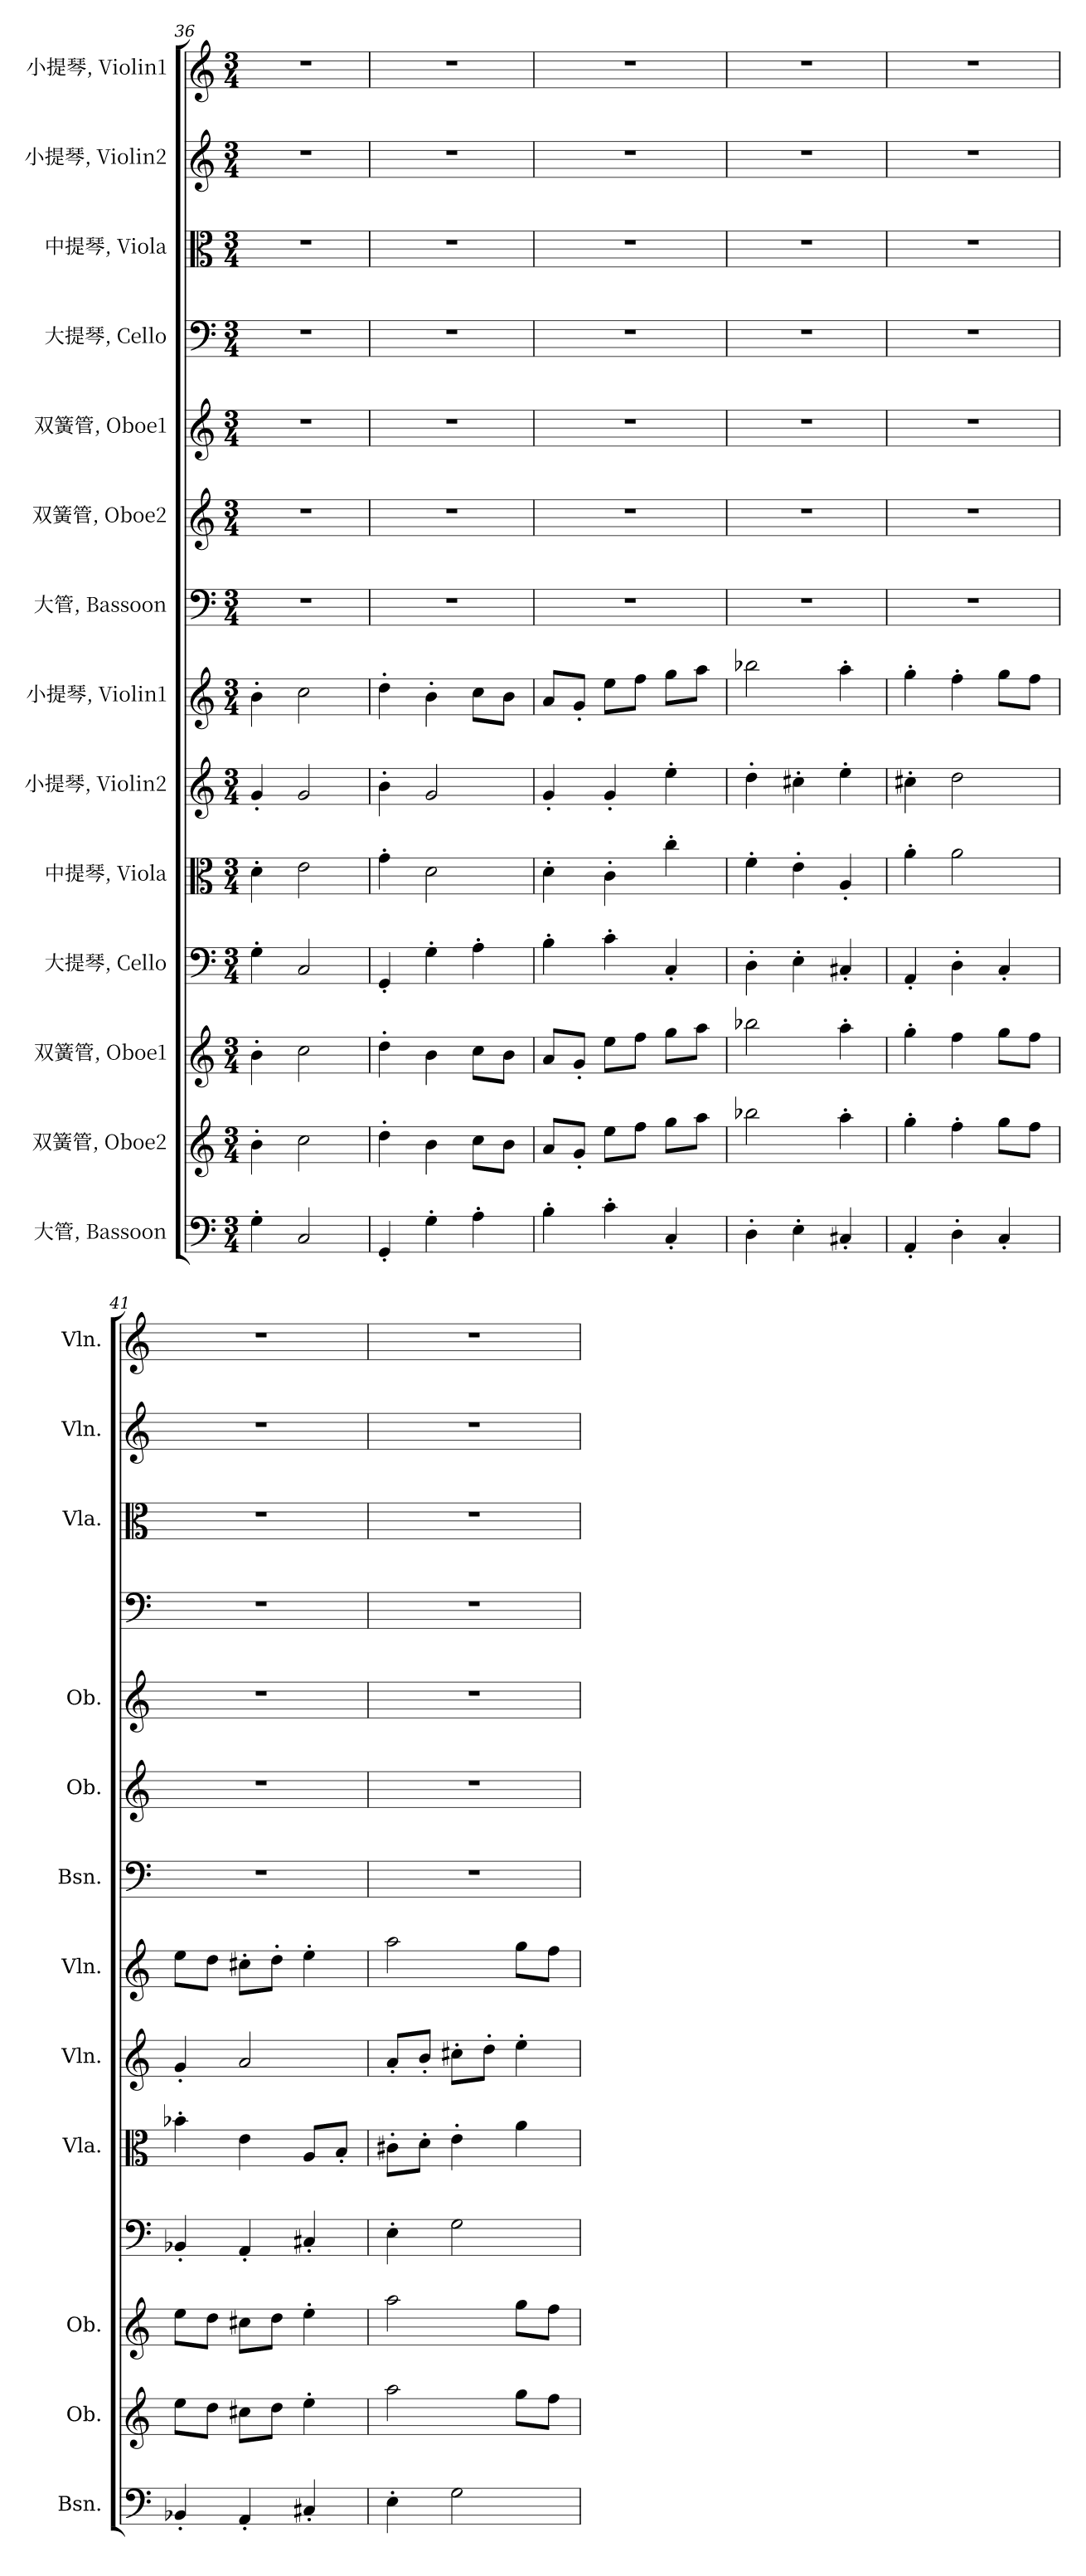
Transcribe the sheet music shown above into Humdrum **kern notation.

**kern	**kern	**kern	**kern	**kern	**kern	**kern	**kern	**kern	**kern	**kern	**kern	**kern	**kern
*part14	*part13	*part12	*part11	*part10	*part9	*part8	*part7	*part6	*part5	*part4	*part3	*part2	*part1
*staff14	*staff13	*staff12	*staff11	*staff10	*staff9	*staff8	*staff7	*staff6	*staff5	*staff4	*staff3	*staff2	*staff1
*I"大管, Bassoon	*I"双簧管, Oboe2	*I"双簧管, Oboe1	*I"大提琴, Cello	*I"中提琴, Viola	*I"小提琴, Violin2	*I"小提琴, Violin1	*I"大管, Bassoon	*I"双簧管, Oboe2	*I"双簧管, Oboe1	*I"大提琴, Cello	*I"中提琴, Viola	*I"小提琴, Violin2	*I"小提琴, Violin1
*I'Bsn.	*I'Ob.	*I'Ob.	*	*I'Vla.	*I'Vln.	*I'Vln.	*I'Bsn.	*I'Ob.	*I'Ob.	*	*I'Vla.	*I'Vln.	*I'Vln.
*clefF4	*clefG2	*clefG2	*clefF4	*clefC3	*clefG2	*clefG2	*clefF4	*clefG2	*clefG2	*clefF4	*clefC3	*clefG2	*clefG2
*k[]	*k[]	*k[]	*k[]	*k[]	*k[]	*k[]	*k[]	*k[]	*k[]	*k[]	*k[]	*k[]	*k[]
*M3/4	*M3/4	*M3/4	*M3/4	*M3/4	*M3/4	*M3/4	*M3/4	*M3/4	*M3/4	*M3/4	*M3/4	*M3/4	*M3/4
=36	=36	=36	=36	=36	=36	=36	=36	=36	=36	=36	=36	=36	=36
4G'\	4b'\	4b'\	4G'\	4d'\	4g'/	4b'\	2.r	2.r	2.r	2.r	2.r	2.r	2.r
2C/	2cc\	2cc\	2C/	2e\	2g/	2cc\	.	.	.	.	.	.	.
=37	=37	=37	=37	=37	=37	=37	=37	=37	=37	=37	=37	=37	=37
4GG'/	4dd'\	4dd'\	4GG'/	4g'\	4b'\	4dd'\	2.r	2.r	2.r	2.r	2.r	2.r	2.r
4G'\	4b\	4b\	4G'\	2d\	2g/	4b'\	.	.	.	.	.	.	.
4A'\	8cc\L	8cc\L	4A'\	.	.	8cc\L	.	.	.	.	.	.	.
.	8b\J	8b\J	.	.	.	8b\J	.	.	.	.	.	.	.
=38	=38	=38	=38	=38	=38	=38	=38	=38	=38	=38	=38	=38	=38
4B'\	8a/L	8a/L	4B'\	4d'\	4g'/	8a/L	2.r	2.r	2.r	2.r	2.r	2.r	2.r
.	8g'/J	8g'/J	.	.	.	8g'/J	.	.	.	.	.	.	.
4c'\	8ee\L	8ee\L	4c'\	4c'\	4g'/	8ee\L	.	.	.	.	.	.	.
.	8ff\J	8ff\J	.	.	.	8ff\J	.	.	.	.	.	.	.
4C'/	8gg\L	8gg\L	4C'/	4cc'\	4ee'\	8gg\L	.	.	.	.	.	.	.
.	8aa\J	8aa\J	.	.	.	8aa\J	.	.	.	.	.	.	.
=39	=39	=39	=39	=39	=39	=39	=39	=39	=39	=39	=39	=39	=39
4D'\	2bb-X\	2bb-X\	4D'\	4f'\	4dd'\	2bb-X\	2.r	2.r	2.r	2.r	2.r	2.r	2.r
4E'\	.	.	4E'\	4e'\	4cc#X'\	.	.	.	.	.	.	.	.
4C#X'/	4aa'\	4aa'\	4C#X'/	4A'/	4ee'\	4aa'\	.	.	.	.	.	.	.
!!LO:PB:g=z
=40	=40	=40	=40	=40	=40	=40	=40	=40	=40	=40	=40	=40	=40
4AA'/	4gg'\	4gg'\	4AA'/	4a'\	4cc#X'\	4gg'\	2.r	2.r	2.r	2.r	2.r	2.r	2.r
4D'\	4ff'\	4ff\	4D'\	2a\	2dd\	4ff'\	.	.	.	.	.	.	.
4C'/	8gg\L	8gg\L	4C'/	.	.	8gg\L	.	.	.	.	.	.	.
.	8ff\J	8ff\J	.	.	.	8ff\J	.	.	.	.	.	.	.
=41	=41	=41	=41	=41	=41	=41	=41	=41	=41	=41	=41	=41	=41
4BB-X'/	8ee\L	8ee\L	4BB-X'/	4b-X'\	4g'/	8ee\L	2.r	2.r	2.r	2.r	2.r	2.r	2.r
.	8dd\J	8dd\J	.	.	.	8dd\J	.	.	.	.	.	.	.
4AA'/	8cc#X\L	8cc#X\L	4AA'/	4e\	2a/	8cc#X'\L	.	.	.	.	.	.	.
.	8dd\J	8dd\J	.	.	.	8dd'\J	.	.	.	.	.	.	.
4C#X'/	4ee'\	4ee'\	4C#X'/	8A/L	.	4ee'\	.	.	.	.	.	.	.
.	.	.	.	8B'/J	.	.	.	.	.	.	.	.	.
=42	=42	=42	=42	=42	=42	=42	=42	=42	=42	=42	=42	=42	=42
4E'\	2aa\	2aa\	4E'\	8c#X'\L	8a'/L	2aa\	2.r	2.r	2.r	2.r	2.r	2.r	2.r
.	.	.	.	8d'\J	8b'/J	.	.	.	.	.	.	.	.
2G\	.	.	2G\	4e'\	8cc#X'\L	.	.	.	.	.	.	.	.
.	.	.	.	.	8dd'\J	.	.	.	.	.	.	.	.
.	8gg\L	8gg\L	.	4a\	4ee'\	8gg\L	.	.	.	.	.	.	.
.	8ff\J	8ff\J	.	.	.	8ff\J	.	.	.	.	.	.	.
=	=	=	=	=	=	=	=	=	=	=	=	=	=
*-	*-	*-	*-	*-	*-	*-	*-	*-	*-	*-	*-	*-	*-
